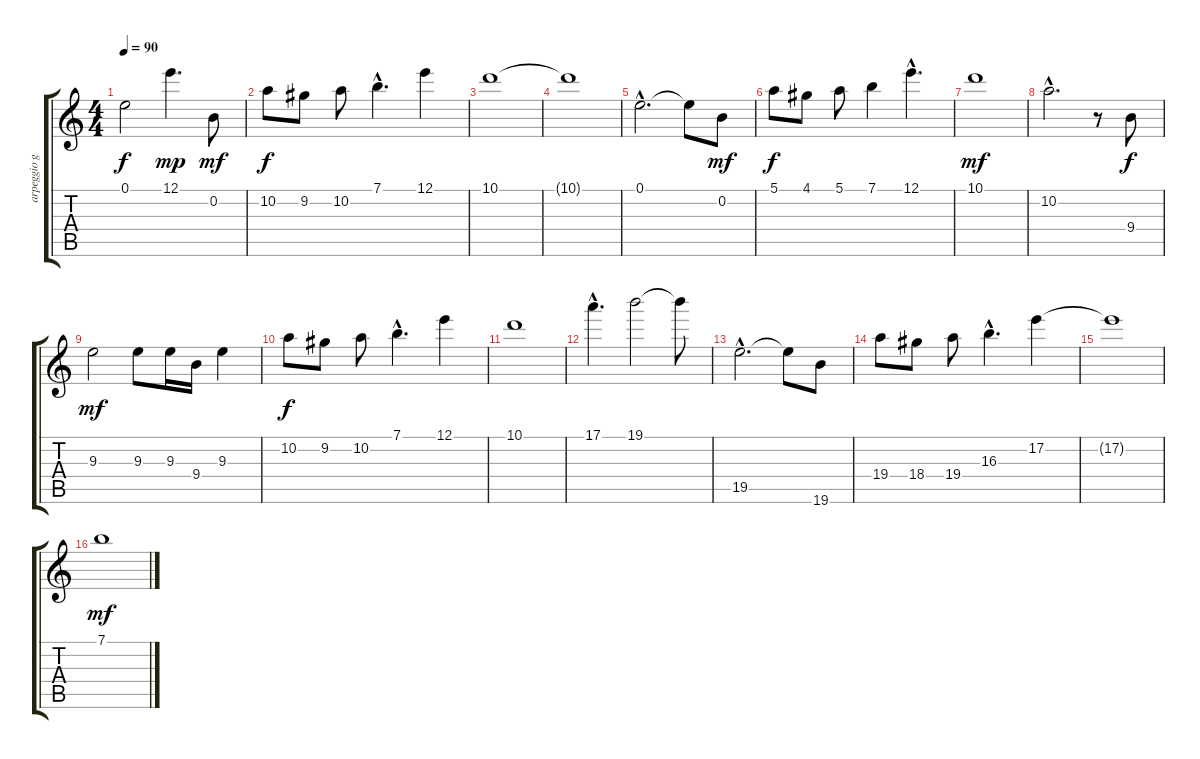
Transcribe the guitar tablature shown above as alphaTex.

\track ("arpeggio guitar" "arpeggio g") {instrument distortionguitar}
\staff {score tabs}
\tuning (E4 B3 G3 D3 A2 E2) {hide}
\ts (4 4)
\tempo 90
\clef g2
\ks c
0.1.2{dy f} 12.1.4{d dy mp} 0.2.8{dy mf} |
10.2.8{dy f} 9.2.8 10.2.8 7.1{hac}.4{d} 12.1.4 |
10.1.1 |
10.1{t}.1 |
0.1{hac}.2{d} 0.1{t}.8 0.2.8{dy mf} |
5.1.8{dy f} 4.1.8 5.1.8 7.1.4 12.1{hac}.4{d} |
10.1.1{dy mf} |
10.2{hac}.2{d} r.8 9.4.8{dy f} |
9.3.2{dy mf} 9.3.8 9.3.16 9.4.16 9.3.4 |
10.2.8{dy f} 9.2.8 10.2.8 7.1{hac}.4{d} 12.1.4 |
10.1.1 |
17.1{hac}.4{d} 19.1.2 19.1{t}.8 |
19.5{hac}.2{d} 19.5{t}.8 19.6.8 |
19.4.8 18.4.8 19.4.8 16.3{hac}.4{d} 17.2.4 |
17.2{t}.1 |
7.1.1{dy mf}
